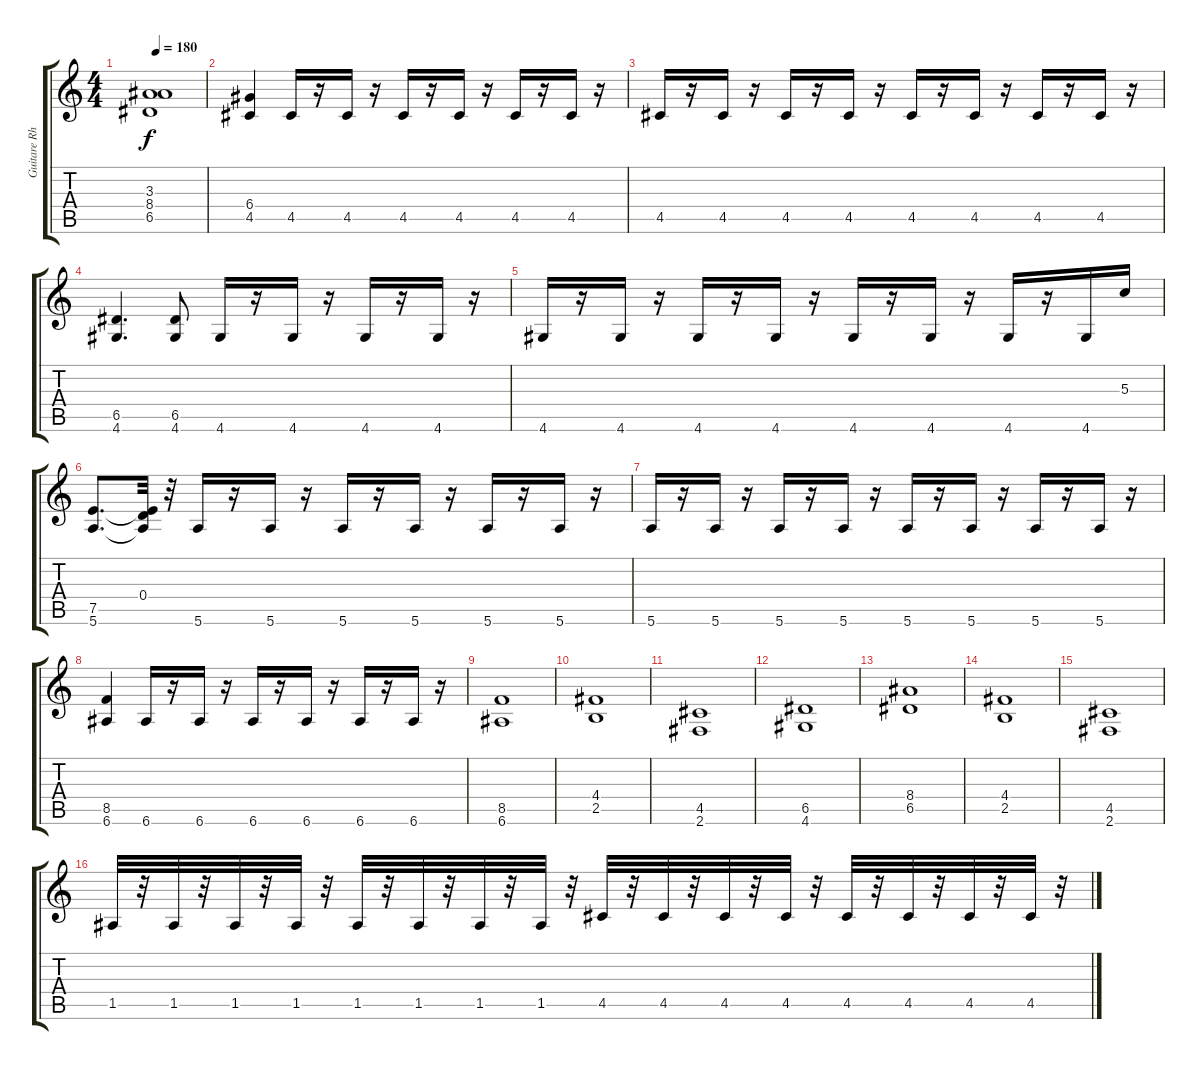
\track ("Guitare Rhytmique" "Guitare Rh") {instrument overdrivenguitar}
\staff {score tabs}
\tuning (E4 B3 G3 D3 A2 E2) {hide}
\ts (4 4)
\tempo 180
\clef g2
\ks c
(3.3{t} 8.4{t} 6.5{t}).1{dy f} |
(6.4 4.5).4 4.5.16{instrument electricguitarmuted} r.16 4.5.16 r.16 4.5.16 r.16 4.5.16 r.16 4.5.16 r.16 4.5.16 r.16 |
4.5.16 r.16 4.5.16 r.16 4.5.16 r.16 4.5.16 r.16 4.5.16 r.16 4.5.16 r.16 4.5.16 r.16 4.5.16 r.16 |
(6.5 4.6).4{d instrument distortionguitar} (6.5 4.6).8 4.6.16{instrument electricguitarmuted} r.16 4.6.16 r.16 4.6.16 r.16 4.6.16 r.16 |
4.6.16 r.16 4.6.16 r.16 4.6.16 r.16 4.6.16 r.16 4.6.16 r.16 4.6.16 r.16 4.6.16 r.16 4.6.16 5.3.16{instrument guitarfretnoise} |
(7.5 5.6).8{d instrument distortionguitar} (0.4 7.5{t} 5.6{t}).32 r.32 5.6.16{instrument electricguitarmuted} r.16 5.6.16 r.16 5.6.16 r.16 5.6.16 r.16 5.6.16 r.16 5.6.16 r.16 |
5.6.16 r.16 5.6.16 r.16 5.6.16 r.16 5.6.16 r.16 5.6.16 r.16 5.6.16 r.16 5.6.16 r.16 5.6.16 r.16 |
(8.5 6.6).4{instrument distortionguitar} 6.6.16{instrument electricguitarmuted} r.16 6.6.16 r.16 6.6.16 r.16 6.6.16 r.16 6.6.16 r.16 6.6.16 r.16 |
(8.5 6.6).1{instrument distortionguitar} |
(4.4 2.5).1 |
(4.5 2.6).1 |
(6.5 4.6).1 |
(8.4 6.5).1 |
(4.4 2.5).1 |
(4.5 2.6).1 |
1.5.32{instrument electricguitarmuted} r.32 1.5.32 r.32 1.5.32 r.32 1.5.32 r.32 1.5.32 r.32 1.5.32 r.32 1.5.32 r.32 1.5.32 r.32 4.5.32 r.32 4.5.32 r.32 4.5.32 r.32 4.5.32 r.32 4.5.32 r.32 4.5.32 r.32 4.5.32 r.32 4.5.32 r.32
